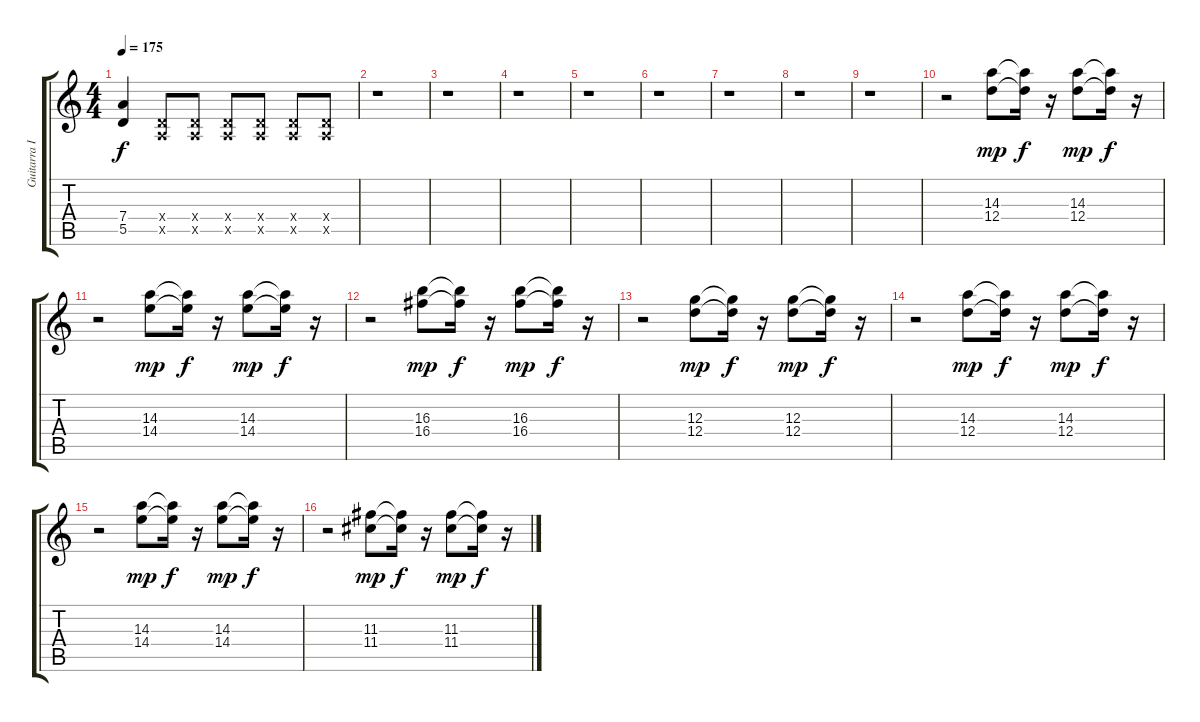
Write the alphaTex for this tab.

\track ("Guitarra I | Renato" "Guitarra I") {instrument distortionguitar}
\staff {score tabs}
\tuning (E4 B3 G3 D3 A2 E2) {hide}
\ts (4 4)
\tempo 175
\clef g2
\ks c
(7.4{t} 5.5{t}).4{dy f} (0.4{x} 0.5{x}).8 (0.4{x} 0.5{x}).8 (0.4{x} 0.5{x}).8 (0.4{x} 0.5{x}).8 (0.4{x} 0.5{x}).8 (0.4{x} 0.5{x}).8 |
r.1{volume 15 instrument distortionguitar} |
r.1 |
r.1 |
r.1 |
r.1 |
r.1 |
r.1 |
r.1 |
r.2 (14.3 12.4).8{dy mp} (14.3{t} 12.4{t}).16{dy f} r.16 (14.3 12.4).8{dy mp} (14.3{t} 12.4{t}).16{dy f} r.16 |
r.2 (14.3 14.4).8{dy mp} (14.3{t} 14.4{t}).16{dy f} r.16 (14.3 14.4).8{dy mp} (14.3{t} 14.4{t}).16{dy f} r.16 |
r.2 (16.3 16.4).8{dy mp} (16.3{t} 16.4{t}).16{dy f} r.16 (16.3 16.4).8{dy mp} (16.3{t} 16.4{t}).16{dy f} r.16 |
r.2 (12.3 12.4).8{dy mp} (12.3{t} 12.4{t}).16{dy f} r.16 (12.3 12.4).8{dy mp} (12.3{t} 12.4{t}).16{dy f} r.16 |
r.2 (14.3 12.4).8{dy mp} (14.3{t} 12.4{t}).16{dy f} r.16 (14.3 12.4).8{dy mp} (14.3{t} 12.4{t}).16{dy f} r.16 |
r.2 (14.3 14.4).8{dy mp} (14.3{t} 14.4{t}).16{dy f} r.16 (14.3 14.4).8{dy mp} (14.3{t} 14.4{t}).16{dy f} r.16 |
r.2 (11.3 11.4).8{dy mp} (11.3{t} 11.4{t}).16{dy f} r.16 (11.3 11.4).8{dy mp} (11.3{t} 11.4{t}).16{dy f} r.16
